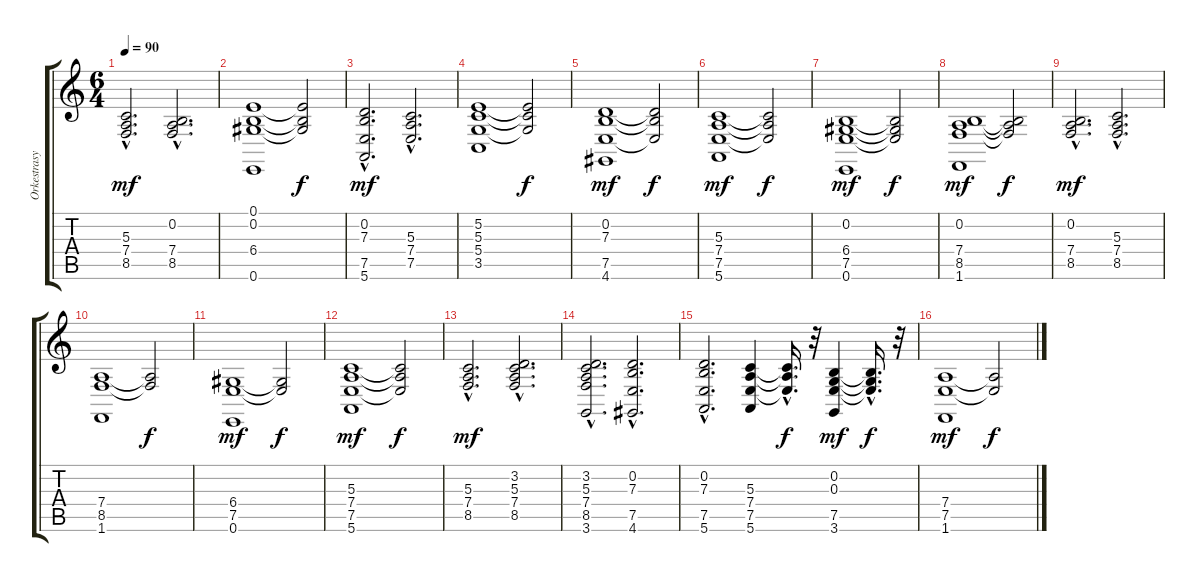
\track ("Orkestrasyon 1" "Orkestrasy") {instrument synthstrings1}
\staff {score tabs}
\tuning (E4 B3 G3 D3 A2 E2) {hide}
\ts (6 4)
\tempo 90
\clef g2
\ks c
(5.3{hac} 7.4{hac} 8.5{hac}).2{d dy mf} (0.2{hac} 7.4{hac} 8.5{hac}).2{d} |
(0.1 0.2 6.4 0.6).1 (0.1{t} 0.2{t} 6.4{t}).2{dy f} |
(0.2{hac} 7.3{hac} 7.5{hac} 5.6{hac}).2{d dy mf} (5.3{hac} 7.4{hac} 7.5{hac}).2{d} |
(5.2 5.3 5.4 3.5).1 (5.2{t} 5.3{t} 5.4{t}).2{dy f} |
(0.2 7.3 7.5 4.6).1{dy mf} (0.2{t} 7.3{t} 7.5{t}).2{dy f} |
(5.3 7.4 7.5 5.6).1{dy mf} (5.3{t} 7.4{t} 7.5{t}).2{dy f} |
(0.2 6.4 7.5 0.6).1{dy mf} (0.2{t} 6.4{t} 7.5{t}).2{dy f} |
(0.2 7.4 8.5 1.6).1{dy mf} (0.2{t} 7.4{t} 8.5{t}).2{dy f} |
(0.2{hac} 7.4{hac} 8.5{hac}).2{d dy mf} (5.3{hac} 7.4{hac} 8.5{hac}).2{d} |
(7.4 8.5 1.6).1 (7.4{t} 8.5{t}).2{dy f} |
(6.4 7.5 0.6).1{dy mf} (6.4{t} 7.5{t}).2{dy f} |
(5.3 7.4 7.5 5.6).1{dy mf} (5.3{t} 7.4{t} 7.5{t}).2{dy f} |
(5.3{hac} 7.4{hac} 8.5{hac}).2{d dy mf} (3.2{hac} 5.3{hac} 7.4{hac} 8.5{hac}).2{d} |
(3.2{hac} 5.3{hac} 7.4{hac} 8.5{hac} 3.6{hac}).2{d} (0.2{hac} 7.3{hac} 7.5{hac} 4.6{hac}).2{d} |
(0.2{hac} 7.3{hac} 7.5{hac} 5.6{hac}).2{d} (5.3 7.4 7.5 5.6).4 (5.3{hac t} 7.4{hac t} 7.5{hac t}).16{d dy f} r.32 (0.2 0.3 7.5 3.6).4{dy mf} (0.2{hac t} 0.3{hac t} 7.5{hac t}).16{d dy f} r.32 |
(7.4 7.5 1.6).1{dy mf} (7.4{t} 7.5{t}).2{dy f}
